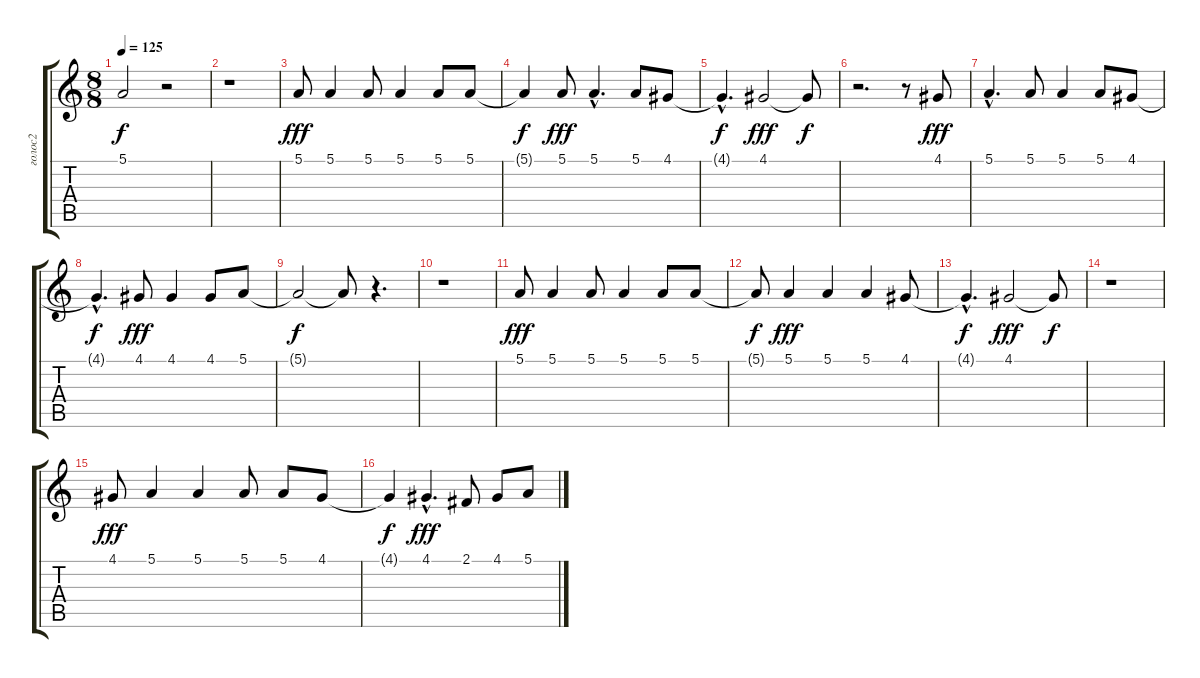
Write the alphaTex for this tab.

\track ("голос2" "голос2") {instrument synthvoice}
\staff {score tabs}
\tuning (E4 B3 G3 D3 A2 E2) {hide}
\ts (8 8)
\tempo 125
\clef g2
\ks c
5.1{t}.2{dy f} r.2 |
r.1 |
5.1.8{dy fff} 5.1.4 5.1.8 5.1.4 5.1.8 5.1.8 |
5.1{t}.4{dy f} 5.1.8{dy fff} 5.1{hac}.4{d} 5.1.8 4.1.8 |
4.1{hac t}.4{d dy f} 4.1.2{dy fff} 4.1{t}.8{dy f} |
r.2{d} r.8 4.1.8{dy fff} |
5.1{hac}.4{d} 5.1.8 5.1.4 5.1.8 4.1.8 |
4.1{hac t}.4{d dy f} 4.1.8{dy fff} 4.1.4 4.1.8 5.1.8 |
5.1{t}.2{dy f} 5.1{t}.8 r.4{d} |
r.1 |
5.1.8{dy fff} 5.1.4 5.1.8 5.1.4 5.1.8 5.1.8 |
5.1{t}.8{dy f} 5.1.4{dy fff} 5.1.4 5.1.4 4.1.8 |
4.1{hac t}.4{d dy f} 4.1.2{dy fff} 4.1{t}.8{dy f} |
r.1 |
4.1.8{dy fff} 5.1.4 5.1.4 5.1.8 5.1.8 4.1.8 |
4.1{t}.4{dy f} 4.1{hac}.4{d dy fff} 2.1.8 4.1.8 5.1.8
